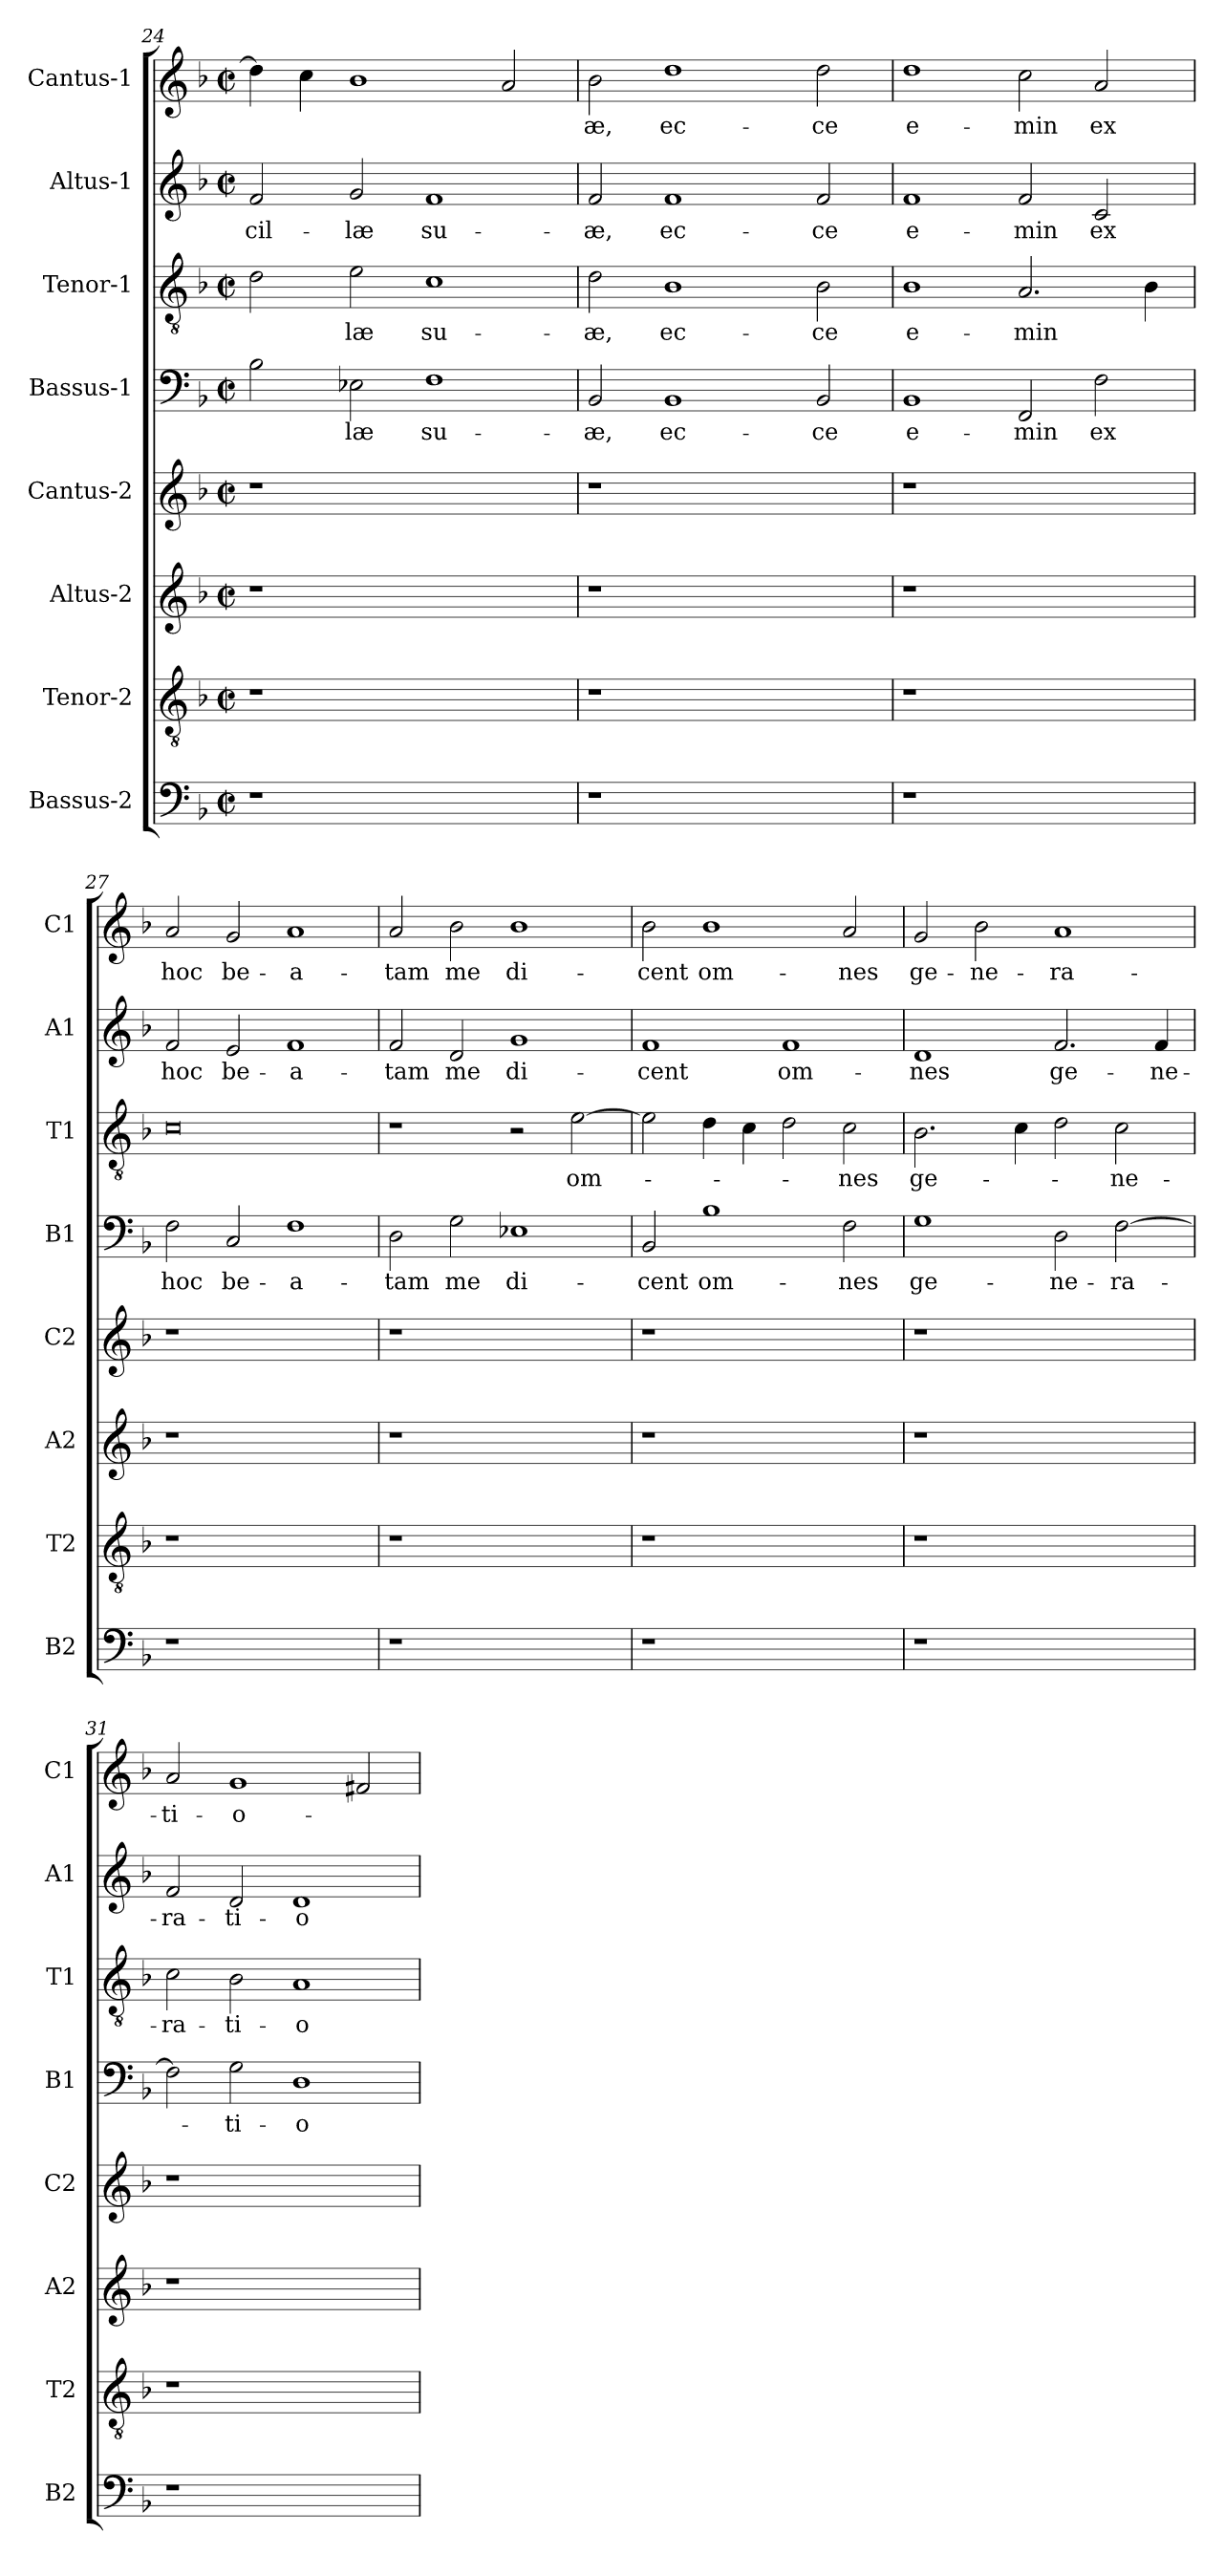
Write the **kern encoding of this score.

**kern	**kern	**kern	**kern	**kern	**text	**kern	**text	**kern	**text	**kern	**text
*part8	*part7	*part6	*part5	*part4	*part4	*part3	*part3	*part2	*part2	*part1	*part1
*staff8	*staff7	*staff6	*staff5	*staff4	*staff4	*staff3	*staff3	*staff2	*staff2	*staff1	*staff1
*I"Bassus-2	*I"Tenor-2	*I"Altus-2	*I"Cantus-2	*I"Bassus-1	*	*I"Tenor-1	*	*I"Altus-1	*	*I"Cantus-1	*
*I'B2	*I'T2	*I'A2	*I'C2	*I'B1	*	*I'T1	*	*I'A1	*	*I'C1	*
*clefF4	*clefGv2	*clefG2	*clefG2	*clefF4	*	*clefGv2	*	*clefG2	*	*clefG2	*
*k[b-]	*k[b-]	*k[b-]	*k[b-]	*k[b-]	*	*k[b-]	*	*k[b-]	*	*k[b-]	*
*F:	*F:	*F:	*F:	*F:	*	*F:	*	*F:	*	*F:	*
*M2/2	*M2/2	*M2/2	*M2/2	*M2/2	*	*M2/2	*	*M2/2	*	*M2/2	*
*met(c|)	*met(c|)	*met(c|)	*met(c|)	*met(c|)	*	*met(c|)	*	*met(c|)	*	*met(c|)	*
=24	=24	=24	=24	=24	=24	=24	=24	=24	=24	=24	=24
!	!	!	!	!	!	!	!	!	!LO:LY:b	!	!
1r	1r	1r	1r	2B-\	.	2d\	.	2f/	-cil-	4dd\]	.
.	.	.	.	.	.	.	.	.	.	4cc\	.
!	!	!	!	!	!LO:LY:b	!	!LO:LY:b	!	!LO:LY:b	!	!
.	.	.	.	2E-X\	-læ	2e\	-læ	2g/	-læ	1b-	.
!	!	!	!	!	!LO:LY:b	!	!LO:LY:b	!	!LO:LY:b	!	!
1ryy	1ryy	1ryy	1ryy	1F	su-	1c	su-	1f	su-	.	.
.	.	.	.	.	.	.	.	.	.	2a/	.
=25	=25	=25	=25	=25	=25	=25	=25	=25	=25	=25	=25
!	!	!	!	!	!LO:LY:b	!	!LO:LY:b	!	!LO:LY:b	!	!LO:LY:b
1r	1r	1r	1r	2BB-/	-æ,	2d\	-æ,	2f/	-æ,	2b-\	-æ,
!	!	!	!	!	!LO:LY:b	!	!LO:LY:b	!	!LO:LY:b	!	!LO:LY:b
.	.	.	.	1BB-	ec-	1B-	ec-	1f	ec-	1dd	ec-
1ryy	1ryy	1ryy	1ryy	.	.	.	.	.	.	.	.
!	!	!	!	!	!LO:LY:b	!	!LO:LY:b	!	!LO:LY:b	!	!LO:LY:b
.	.	.	.	2BB-/	-ce	2B-\	-ce	2f/	-ce	2dd\	-ce
=26	=26	=26	=26	=26	=26	=26	=26	=26	=26	=26	=26
!	!	!	!	!	!LO:LY:b	!	!LO:LY:b	!	!LO:LY:b	!	!LO:LY:b
1r	1r	1r	1r	1BB-	e-	1B-	e-	1f	e-	1dd	e-
!	!	!	!	!	!LO:LY:b	!	!LO:LY:b	!	!LO:LY:b	!	!LO:LY:b
1ryy	1ryy	1ryy	1ryy	2FF/	-min	2.A/	-min	2f/	-min	2cc\	-min
!	!	!	!	!	!LO:LY:b	!	!	!	!LO:LY:b	!	!LO:LY:b
.	.	.	.	2F\	ex	.	.	2c/	ex	2a/	ex
.	.	.	.	.	.	4B-\	.	.	.	.	.
=27	=27	=27	=27	=27	=27	=27	=27	=27	=27	=27	=27
!	!	!	!	!	!LO:LY:b	!	!	!	!LO:LY:b	!	!LO:LY:b
1r	1r	1r	1r	2F\	hoc	0c	.	2f/	hoc	2a/	hoc
!	!	!	!	!	!LO:LY:b	!	!	!	!LO:LY:b	!	!LO:LY:b
.	.	.	.	2C/	be-	.	.	2e/	be-	2g/	be-
!	!	!	!	!	!LO:LY:b	!	!	!	!LO:LY:b	!	!LO:LY:b
1ryy	1ryy	1ryy	1ryy	1F	-a-	.	.	1f	-a-	1a	-a-
!!LO:LB:g=z
=28	=28	=28	=28	=28	=28	=28	=28	=28	=28	=28	=28
!	!	!	!	!	!LO:LY:b	!	!	!	!LO:LY:b	!	!LO:LY:b
1r	1r	1r	1r	2D\	-tam	1r	.	2f/	-tam	2a/	-tam
!	!	!	!	!	!LO:LY:b	!	!	!	!LO:LY:b	!	!LO:LY:b
.	.	.	.	2G\	me	.	.	2d/	me	2b-\	me
!	!	!	!	!	!LO:LY:b	!	!	!	!LO:LY:b	!	!LO:LY:b
1ryy	1ryy	1ryy	1ryy	1E-X	di-	2r	.	1g	di-	1b-	di-
!	!	!	!	!	!	!	!LO:LY:b	!	!	!	!
.	.	.	.	.	.	[2e\	om-	.	.	.	.
=29	=29	=29	=29	=29	=29	=29	=29	=29	=29	=29	=29
!	!	!	!	!	!LO:LY:b	!	!	!	!LO:LY:b	!	!LO:LY:b
1r	1r	1r	1r	2BB-/	-cent	2e\]	.	1f	-cent	2b-\	-cent
!	!	!	!	!	!LO:LY:b	!	!	!	!	!	!LO:LY:b
.	.	.	.	1B-	om-	4d\	.	.	.	1b-	om-
.	.	.	.	.	.	4c\	.	.	.	.	.
!	!	!	!	!	!	!	!	!	!LO:LY:b	!	!
1ryy	1ryy	1ryy	1ryy	.	.	2d\	.	1f	om-	.	.
!	!	!	!	!	!LO:LY:b	!	!LO:LY:b	!	!	!	!LO:LY:b
.	.	.	.	2F\	-nes	2c\	-nes	.	.	2a/	-nes
=30	=30	=30	=30	=30	=30	=30	=30	=30	=30	=30	=30
!	!	!	!	!	!LO:LY:b	!	!LO:LY:b	!	!LO:LY:b	!	!LO:LY:b
1r	1r	1r	1r	1G	ge-	2.B-\	ge-	1d	-nes	2g/	ge-
!	!	!	!	!	!	!	!	!	!	!	!LO:LY:b
.	.	.	.	.	.	.	.	.	.	2b-\	-ne-
.	.	.	.	.	.	4c\	.	.	.	.	.
!	!	!	!	!	!LO:LY:b	!	!	!	!LO:LY:b	!	!LO:LY:b
1ryy	1ryy	1ryy	1ryy	2D\	-ne-	2d\	.	2.f/	ge-	1a	-ra-
!	!	!	!	!	!LO:LY:b	!	!LO:LY:b	!	!	!	!
.	.	.	.	[2F\	-ra-	2c\	-ne-	.	.	.	.
!	!	!	!	!	!	!	!	!	!LO:LY:b	!	!
.	.	.	.	.	.	.	.	4f/	-ne-	.	.
=31	=31	=31	=31	=31	=31	=31	=31	=31	=31	=31	=31
!	!	!	!	!	!	!	!LO:LY:b	!	!LO:LY:b	!	!LO:LY:b
1r	1r	1r	1r	2F\]	.	2c\	-ra-	2f/	-ra-	2a/	-ti-
!	!	!	!	!	!LO:LY:b	!	!LO:LY:b	!	!LO:LY:b	!	!LO:LY:b
.	.	.	.	2G\	-ti-	2B-\	-ti-	2d/	-ti-	1g	-o-
!	!	!	!	!	!LO:LY:b	!	!LO:LY:b	!	!LO:LY:b	!	!
1ryy	1ryy	1ryy	1ryy	1D	-o-	1A	-o-	1d	-o-	.	.
.	.	.	.	.	.	.	.	.	.	2f#X/	.
=	=	=	=	=	=	=	=	=	=	=	=
*-	*-	*-	*-	*-	*-	*-	*-	*-	*-	*-	*-
